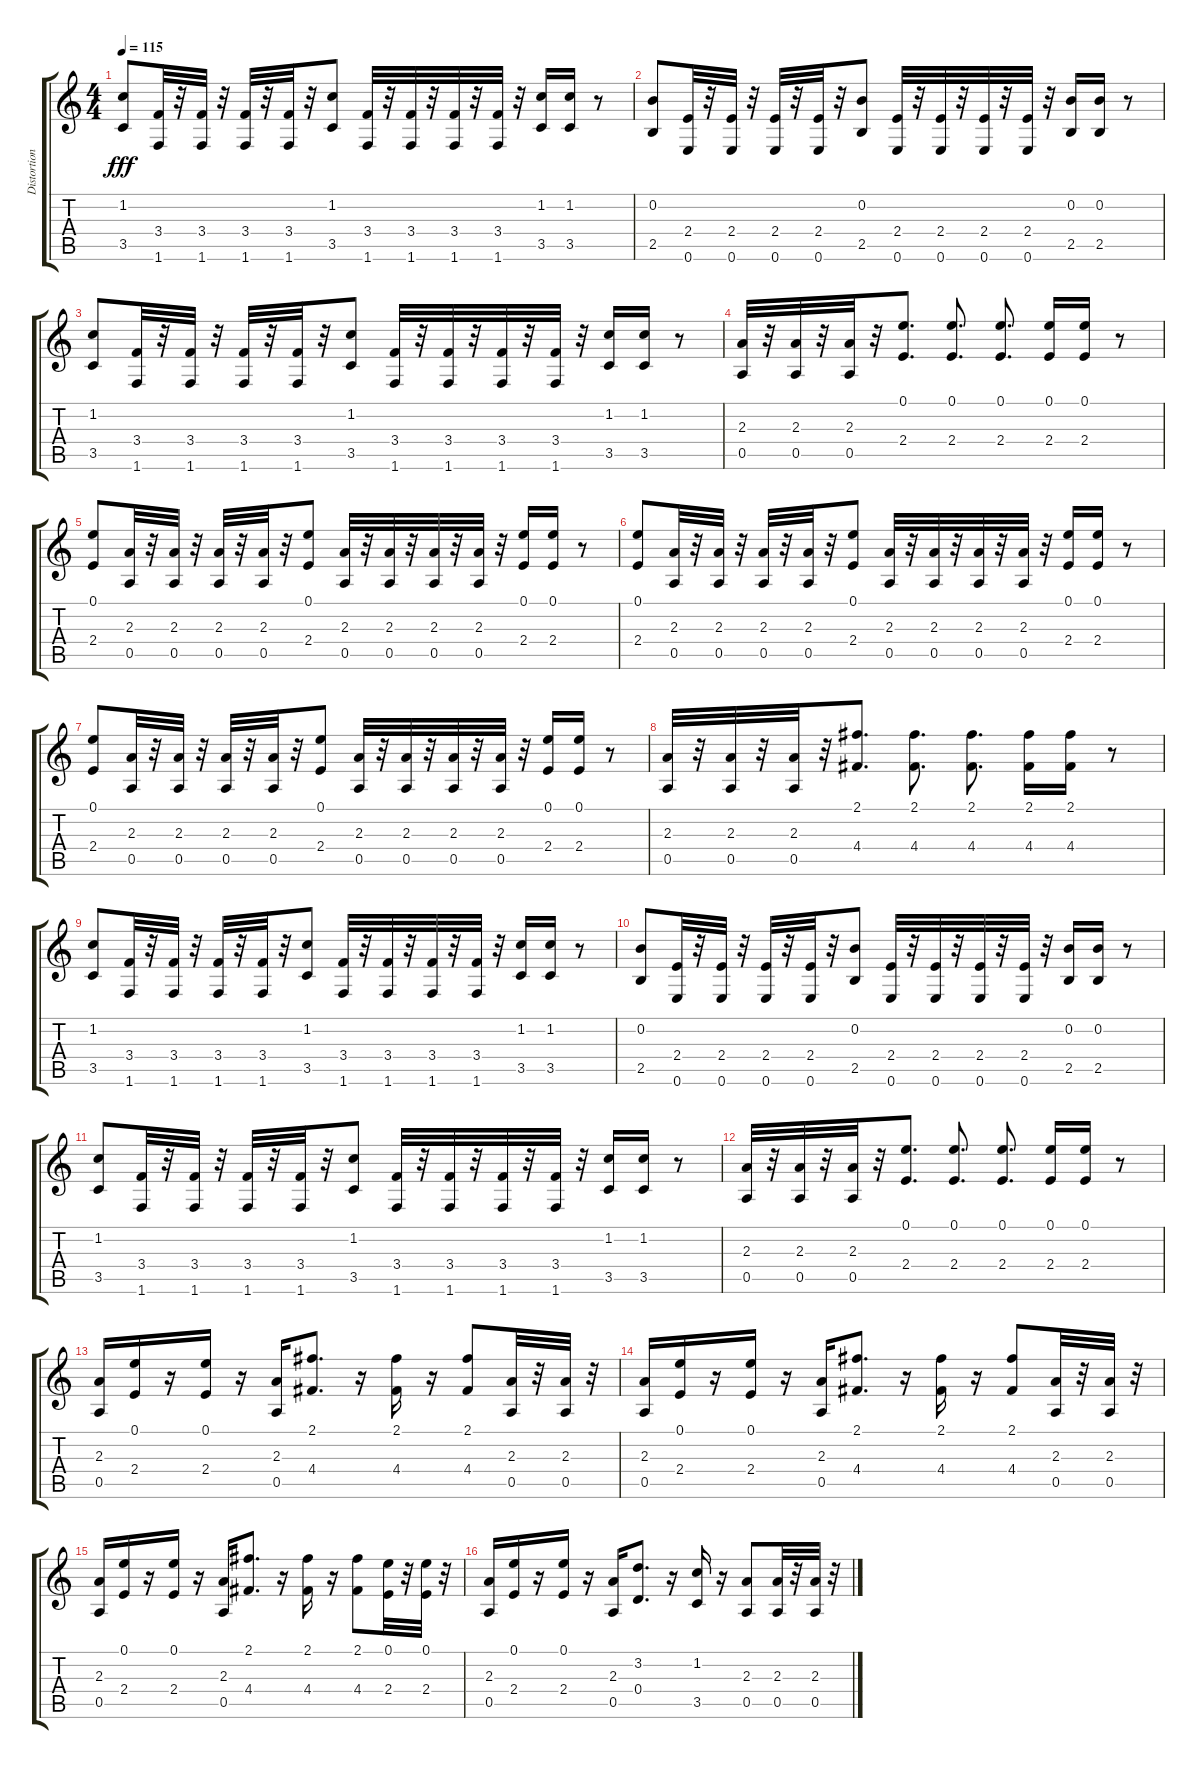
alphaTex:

\track ("Distortion Guitar" "Distortion") {instrument distortionguitar}
\staff {score tabs}
\tuning (E4 B3 G3 D3 A2 E2) {hide}
\ts (4 4)
\tempo 115
\clef g2
\ks c
(1.2 3.5).8{dy fff} (3.4 1.6).32 r.32 (3.4 1.6).32 r.32 (3.4 1.6).32 r.32 (3.4 1.6).32 r.32 (1.2 3.5).8 (3.4 1.6).32 r.32 (3.4 1.6).32 r.32 (3.4 1.6).32 r.32 (3.4 1.6).32 r.32 (1.2 3.5).16 (1.2 3.5).16 r.8 |
(0.2 2.5).8 (2.4 0.6).32 r.32 (2.4 0.6).32 r.32 (2.4 0.6).32 r.32 (2.4 0.6).32 r.32 (0.2 2.5).8 (2.4 0.6).32 r.32 (2.4 0.6).32 r.32 (2.4 0.6).32 r.32 (2.4 0.6).32 r.32 (0.2 2.5).16 (0.2 2.5).16 r.8 |
(1.2 3.5).8 (3.4 1.6).32 r.32 (3.4 1.6).32 r.32 (3.4 1.6).32 r.32 (3.4 1.6).32 r.32 (1.2 3.5).8 (3.4 1.6).32 r.32 (3.4 1.6).32 r.32 (3.4 1.6).32 r.32 (3.4 1.6).32 r.32 (1.2 3.5).16 (1.2 3.5).16 r.8 |
(2.3 0.5).32 r.32 (2.3 0.5).32 r.32 (2.3 0.5).32 r.32 (0.1 2.4).8{d} (0.1 2.4).8{d} (0.1 2.4).8{d} (0.1 2.4).16 (0.1 2.4).16 r.8 |
(0.1 2.4).8 (2.3 0.5).32 r.32 (2.3 0.5).32 r.32 (2.3 0.5).32 r.32 (2.3 0.5).32 r.32 (0.1 2.4).8 (2.3 0.5).32 r.32 (2.3 0.5).32 r.32 (2.3 0.5).32 r.32 (2.3 0.5).32 r.32 (0.1 2.4).16 (0.1 2.4).16 r.8 |
(0.1 2.4).8 (2.3 0.5).32 r.32 (2.3 0.5).32 r.32 (2.3 0.5).32 r.32 (2.3 0.5).32 r.32 (0.1 2.4).8 (2.3 0.5).32 r.32 (2.3 0.5).32 r.32 (2.3 0.5).32 r.32 (2.3 0.5).32 r.32 (0.1 2.4).16 (0.1 2.4).16 r.8 |
(0.1 2.4).8 (2.3 0.5).32 r.32 (2.3 0.5).32 r.32 (2.3 0.5).32 r.32 (2.3 0.5).32 r.32 (0.1 2.4).8 (2.3 0.5).32 r.32 (2.3 0.5).32 r.32 (2.3 0.5).32 r.32 (2.3 0.5).32 r.32 (0.1 2.4).16 (0.1 2.4).16 r.8 |
(2.3 0.5).32 r.32 (2.3 0.5).32 r.32 (2.3 0.5).32 r.32 (2.1 4.4).8{d} (2.1 4.4).8{d} (2.1 4.4).8{d} (2.1 4.4).16 (2.1 4.4).16 r.8 |
(1.2 3.5).8 (3.4 1.6).32 r.32 (3.4 1.6).32 r.32 (3.4 1.6).32 r.32 (3.4 1.6).32 r.32 (1.2 3.5).8 (3.4 1.6).32 r.32 (3.4 1.6).32 r.32 (3.4 1.6).32 r.32 (3.4 1.6).32 r.32 (1.2 3.5).16 (1.2 3.5).16 r.8 |
(0.2 2.5).8 (2.4 0.6).32 r.32 (2.4 0.6).32 r.32 (2.4 0.6).32 r.32 (2.4 0.6).32 r.32 (0.2 2.5).8 (2.4 0.6).32 r.32 (2.4 0.6).32 r.32 (2.4 0.6).32 r.32 (2.4 0.6).32 r.32 (0.2 2.5).16 (0.2 2.5).16 r.8 |
(1.2 3.5).8 (3.4 1.6).32 r.32 (3.4 1.6).32 r.32 (3.4 1.6).32 r.32 (3.4 1.6).32 r.32 (1.2 3.5).8 (3.4 1.6).32 r.32 (3.4 1.6).32 r.32 (3.4 1.6).32 r.32 (3.4 1.6).32 r.32 (1.2 3.5).16 (1.2 3.5).16 r.8 |
(2.3 0.5).32 r.32 (2.3 0.5).32 r.32 (2.3 0.5).32 r.32 (0.1 2.4).8{d} (0.1 2.4).8{d} (0.1 2.4).8{d} (0.1 2.4).16 (0.1 2.4).16 r.8 |
(2.3 0.5).16 (0.1 2.4).16 r.16 (0.1 2.4).16 r.16 (2.3 0.5).16 (2.1 4.4).8{d} r.16 (2.1 4.4).16 r.16 (2.1 4.4).8 (2.3 0.5).32 r.32 (2.3 0.5).32 r.32 |
(2.3 0.5).16 (0.1 2.4).16 r.16 (0.1 2.4).16 r.16 (2.3 0.5).16 (2.1 4.4).8{d} r.16 (2.1 4.4).16 r.16 (2.1 4.4).8 (2.3 0.5).32 r.32 (2.3 0.5).32 r.32 |
(2.3 0.5).16 (0.1 2.4).16 r.16 (0.1 2.4).16 r.16 (2.3 0.5).16 (2.1 4.4).8{d} r.16 (2.1 4.4).16 r.16 (2.1 4.4).8 (0.1 2.4).32 r.32 (0.1 2.4).32 r.32 |
(2.3 0.5).16 (0.1 2.4).16 r.16 (0.1 2.4).16 r.16 (2.3 0.5).16 (3.2 0.4).8{d} r.16 (1.2 3.5).16 r.16 (2.3 0.5).8 (2.3 0.5).32 r.32 (2.3 0.5).32 r.32
